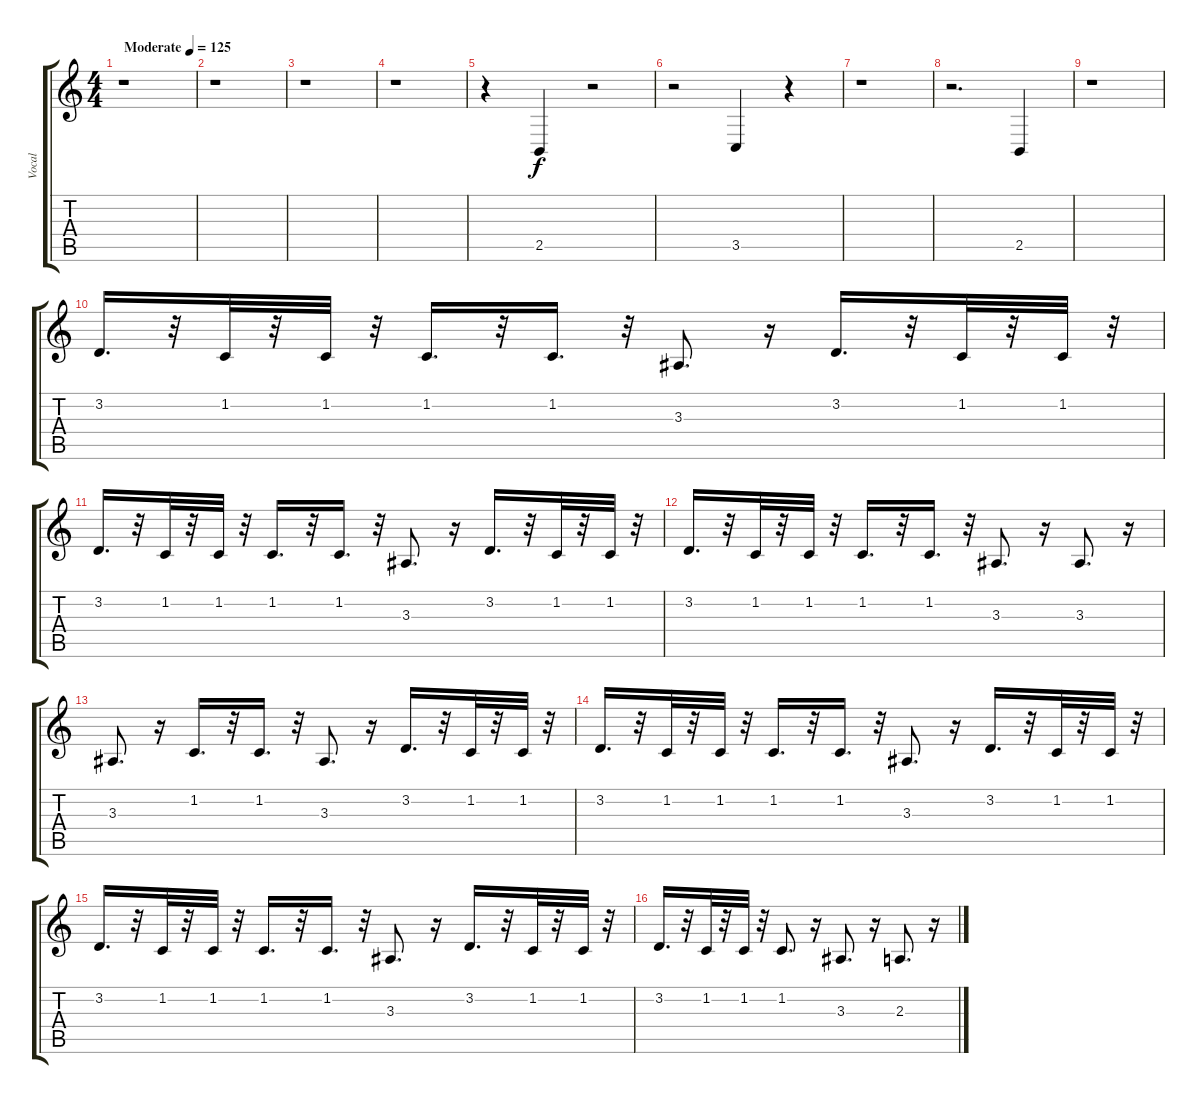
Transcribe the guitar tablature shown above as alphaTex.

\track ("Vocal     " "Vocal     ") {instrument altosax}
\staff {score tabs}
\tuning (E4 B3 G3 D3 A2 E2) {hide}
\ts (4 4)
\tempo (125 "Moderate")
\clef g2
\ks c
r.1{dy f instrument altosax} |
r.1 |
r.1 |
r.1 |
r.4 2.5.4 r.2 |
r.2 3.5.4 r.4 |
r.1 |
r.2{d} 2.5.4 |
r.1 |
3.2.16{d} r.32 1.2.32 r.32 1.2.32 r.32 1.2.16{d} r.32 1.2.16{d} r.32 3.3.8{d} r.16 3.2.16{d} r.32 1.2.32 r.32 1.2.32 r.32 |
3.2.16{d} r.32 1.2.32 r.32 1.2.32 r.32 1.2.16{d} r.32 1.2.16{d} r.32 3.3.8{d} r.16 3.2.16{d} r.32 1.2.32 r.32 1.2.32 r.32 |
3.2.16{d} r.32 1.2.32 r.32 1.2.32 r.32 1.2.16{d} r.32 1.2.16{d} r.32 3.3.8{d} r.16 3.3.8{d} r.16 |
3.3.8{d} r.16 1.2.16{d} r.32 1.2.16{d} r.32 3.3.8{d} r.16 3.2.16{d} r.32 1.2.32 r.32 1.2.32 r.32 |
3.2.16{d} r.32 1.2.32 r.32 1.2.32 r.32 1.2.16{d} r.32 1.2.16{d} r.32 3.3.8{d} r.16 3.2.16{d} r.32 1.2.32 r.32 1.2.32 r.32 |
3.2.16{d} r.32 1.2.32 r.32 1.2.32 r.32 1.2.16{d} r.32 1.2.16{d} r.32 3.3.8{d} r.16 3.2.16{d} r.32 1.2.32 r.32 1.2.32 r.32 |
3.2.16{d} r.32 1.2.32 r.32 1.2.32 r.32 1.2.8{d} r.16 3.3.8{d} r.16 2.3.8{d} r.16
